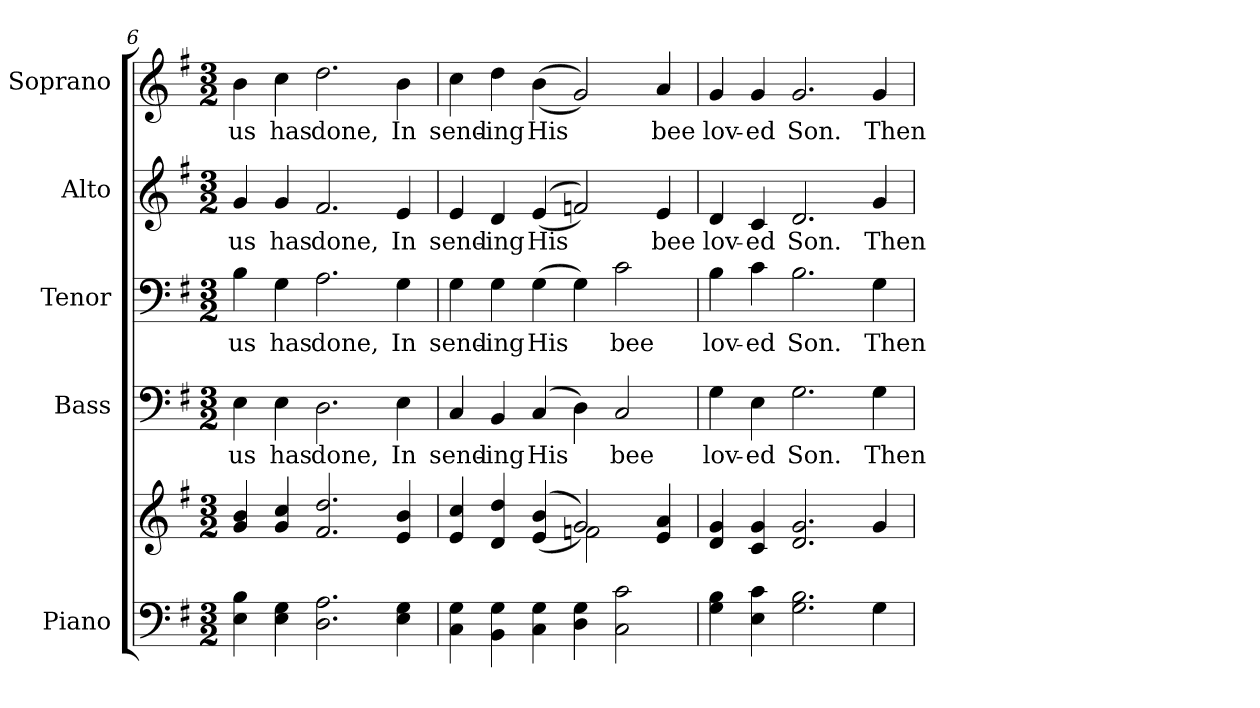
**kern	**kern	**kern	**text	**kern	**text	**kern	**text	**kern	**text
*part5	*part5	*part4	*part4	*part3	*part3	*part2	*part2	*part1	*part1
*staff6	*staff5	*staff4	*staff4	*staff3	*staff3	*staff2	*staff2	*staff1	*staff1
*I"Piano	*	*I"Bass	*	*I"Tenor	*	*I"Alto	*	*I"Soprano	*
*I'Pno.	*	*I'B.	*	*I'T.	*	*I'A.	*	*I'S.	*
*clefF4	*clefG2	*clefF4	*	*clefF4	*	*clefG2	*	*clefG2	*
*k[f#]	*k[f#]	*k[f#]	*	*k[f#]	*	*k[f#]	*	*k[f#]	*
*G:	*G:	*G:	*	*G:	*	*G:	*	*G:	*
*M3/2	*M3/2	*M3/2	*	*M3/2	*	*M3/2	*	*M3/2	*
=6	=6	=6	=6	=6	=6	=6	=6	=6	=6
!	!	!	!LO:LY:b:color=#000000	!	!	!	!	!	!
!	!	!	!	!	!LO:LY:b:color=#000000	!	!	!	!
!	!	!	!	!	!	!	!LO:LY:b:color=#000000	!	!
!	!	!	!	!	!	!	!	!	!LO:LY:b:color=#000000
4Ei\ 4Bi	4gi/ 4bi	4Ei\	us	4Bi\	us	4gi/	us	4bi\	us
!	!	!	!LO:LY:b:color=#000000	!	!	!	!	!	!
!	!	!	!	!	!LO:LY:b:color=#000000	!	!	!	!
!	!	!	!	!	!	!	!LO:LY:b:color=#000000	!	!
!	!	!	!	!	!	!	!	!	!LO:LY:b:color=#000000
4Ei\ 4Gi	4gi/ 4cci	4Ei\	has	4Gi\	has	4gi/	has	4cci\	has
!	!	!	!LO:LY:b:color=#000000	!	!	!	!	!	!
!	!	!	!	!	!LO:LY:b:color=#000000	!	!	!	!
!	!	!	!	!	!	!	!LO:LY:b:color=#000000	!	!
!	!	!	!	!	!	!	!	!	!LO:LY:b:color=#000000
2.Di\ 2.Ai	2.f#i/ 2.ddi	2.Di\	done,	2.Ai\	done,	2.f#i/	done,	2.ddi\	done,
!	!	!	!LO:LY:b:color=#000000	!	!	!	!	!	!
!	!	!	!	!	!LO:LY:b:color=#000000	!	!	!	!
!	!	!	!	!	!	!	!LO:LY:b:color=#000000	!	!
!	!	!	!	!	!	!	!	!	!LO:LY:b:color=#000000
4Ei\ 4Gi	4ei/ 4bi	4Ei\	In	4Gi\	In	4ei/	In	4bi\	In
!!LO:PB:g=z
=7	=7	=7	=7	=7	=7	=7	=7	=7	=7
*	*^	*	*	*	*	*	*	*	*
!	!	!	!	!LO:LY:b:color=#000000	!	!	!	!	!	!
!	!	!	!	!	!	!LO:LY:b:color=#000000	!	!	!	!
!	!	!	!	!	!	!	!	!LO:LY:b:color=#000000	!	!
!	!	!	!	!	!	!	!	!	!	!LO:LY:b:color=#000000
4Ci\ 4Gi	4ei/ 4cci	2ryy	4Ci/	send-	4Gi\	send-	4ei/	send-	4cci\	send-
!	!	!	!	!LO:LY:b:color=#000000	!	!	!	!	!	!
!	!	!	!	!	!	!LO:LY:b:color=#000000	!	!	!	!
!	!	!	!	!	!	!	!	!LO:LY:b:color=#000000	!	!
!	!	!	!	!	!	!	!	!	!	!LO:LY:b:color=#000000
4BBi\ 4Gi	4di/ 4ddi	.	4BBi/	-ing	4Gi\	-ing	4di/	-ing	4ddi\	-ing
!	!	!	!	!LO:LY:b:color=#000000	!	!	!	!	!	!
!	!	!	!	!	!	!LO:LY:b:color=#000000	!	!	!	!
!	!	!	!	!	!	!	!	!LO:LY:b:color=#000000	!	!
!	!	!	!	!	!	!	!	!	!	!LO:LY:b:color=#000000
4Ci\ 4Gi	((4ei/ 4bi	4ryy	(4Ci/	His	(4Gi\	His	((4ei/	His	((4bi\	His
4Di\ 4Gi	2gi/))	2fni\	4Di\)	.	4Gi\)	.	2fni/))	.	2gi/))	.
!	!	!	!	!LO:LY:b:color=#000000	!	!	!	!	!	!
!	!	!	!	!	!	!LO:LY:b:color=#000000	!	!	!	!
2Ci\ 2ci	.	.	2Ci/	bee	2ci\	bee	.	.	.	.
!	!	!	!	!	!	!	!	!LO:LY:b:color=#000000	!	!
!	!	!	!	!	!	!	!	!	!	!LO:LY:b:color=#000000
.	4ei/ 4ai	4ryy	.	.	.	.	4ei/	bee	4ai/	bee
*	*v	*v	*	*	*	*	*	*	*	*
=8	=8	=8	=8	=8	=8	=8	=8	=8	=8
*	*^	*	*	*	*	*	*	*	*
!	!	!	!	!LO:LY:b:color=#000000	!	!	!	!	!	!
*	*v	*v	*	*	*	*	*	*	*	*
*	*^	*	*	*	*	*	*	*	*
!	!	!	!	!	!	!LO:LY:b:color=#000000	!	!	!	!
*	*v	*v	*	*	*	*	*	*	*	*
*	*^	*	*	*	*	*	*	*	*
!	!	!	!	!	!	!	!	!LO:LY:b:color=#000000	!	!
*	*v	*v	*	*	*	*	*	*	*	*
*	*^	*	*	*	*	*	*	*	*
!	!	!	!	!	!	!	!	!	!	!LO:LY:b:color=#000000
*	*v	*v	*	*	*	*	*	*	*	*
4Gi\ 4Bi	4di/ 4gi	4Gi\	lov-	4Bi\	lov-	4di/	lov-	4gi/	lov-
!	!	!	!LO:LY:b:color=#000000	!	!	!	!	!	!
!	!	!	!	!	!LO:LY:b:color=#000000	!	!	!	!
!	!	!	!	!	!	!	!LO:LY:b:color=#000000	!	!
!	!	!	!	!	!	!	!	!	!LO:LY:b:color=#000000
4Ei\ 4ci	4ci/ 4gi	4Ei\	-ed	4ci\	-ed	4ci/	-ed	4gi/	-ed
!	!	!	!LO:LY:b:color=#000000	!	!	!	!	!	!
!	!	!	!	!	!LO:LY:b:color=#000000	!	!	!	!
!	!	!	!	!	!	!	!LO:LY:b:color=#000000	!	!
!	!	!	!	!	!	!	!	!	!LO:LY:b:color=#000000
2.Gi\ 2.Bi	2.di/ 2.gi	2.Gi\	Son.	2.Bi\	Son.	2.di/	Son.	2.gi/	Son.
!	!	!	!LO:LY:b:color=#000000	!	!	!	!	!	!
!	!	!	!	!	!LO:LY:b:color=#000000	!	!	!	!
!	!	!	!	!	!	!	!LO:LY:b:color=#000000	!	!
!	!	!	!	!	!	!	!	!	!LO:LY:b:color=#000000
4Gi\	4gi/	4Gi\	Then	4Gi\	Then	4gi/	Then	4gi/	Then
=	=	=	=	=	=	=	=	=	=
*-	*-	*-	*-	*-	*-	*-	*-	*-	*-
